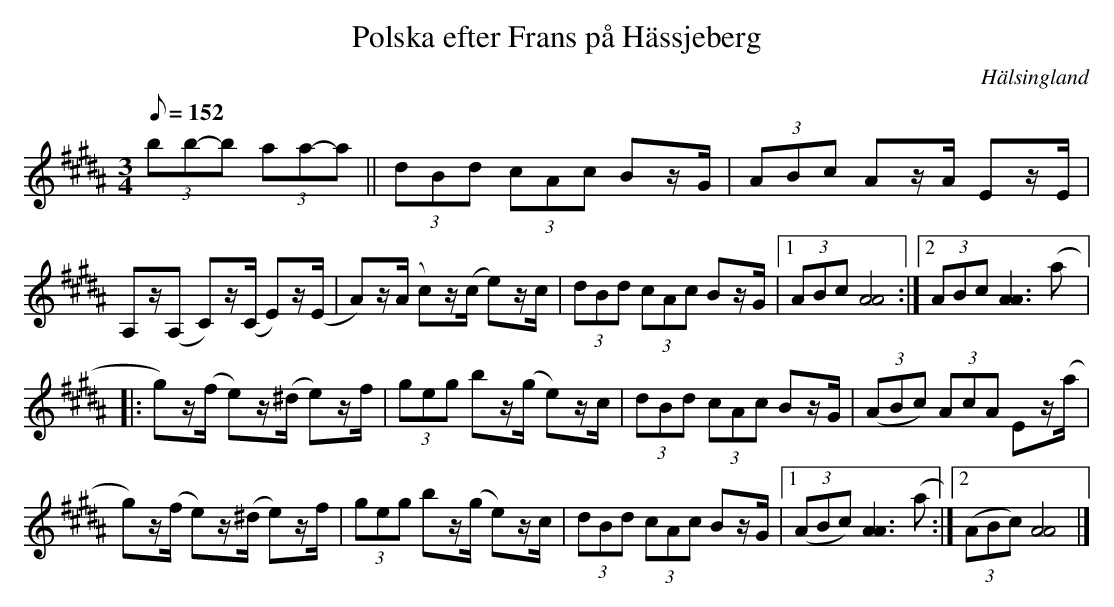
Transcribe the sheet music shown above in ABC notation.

X:1
T:Polska efter Frans på Hässjeberg
O:Hälsingland
M:3/4
L:1/8
Q:152
K:B
(3bb-b (3aa-a||(3dBd (3cAc Bz/G/|(3ABc Az/A/ Ez/E/|
A,z/(A, C)z/(C/ E)z/(E/|A)z/(A/ c)z/(c/ e)z/c/|(3dBd (3cAc Bz/G/|[1(3ABc [A4A4]:|[2(3ABc [A3A3](a|:!
g)z/(f/ e)z/(^d/ e)z/f/|(3geg bz/(g/ e)z/c/|(3dBd (3cAc Bz/G/|((3ABc) (3AcA Ez/(a/|!
g)z/(f/ e)z/(^d/ e)z/f/|(3geg bz/(g/ e)z/c/|(3dBd (3cAc Bz/G/|[1((3ABc) [A3A3](a:|[2((3ABc) [A4A4]|]
